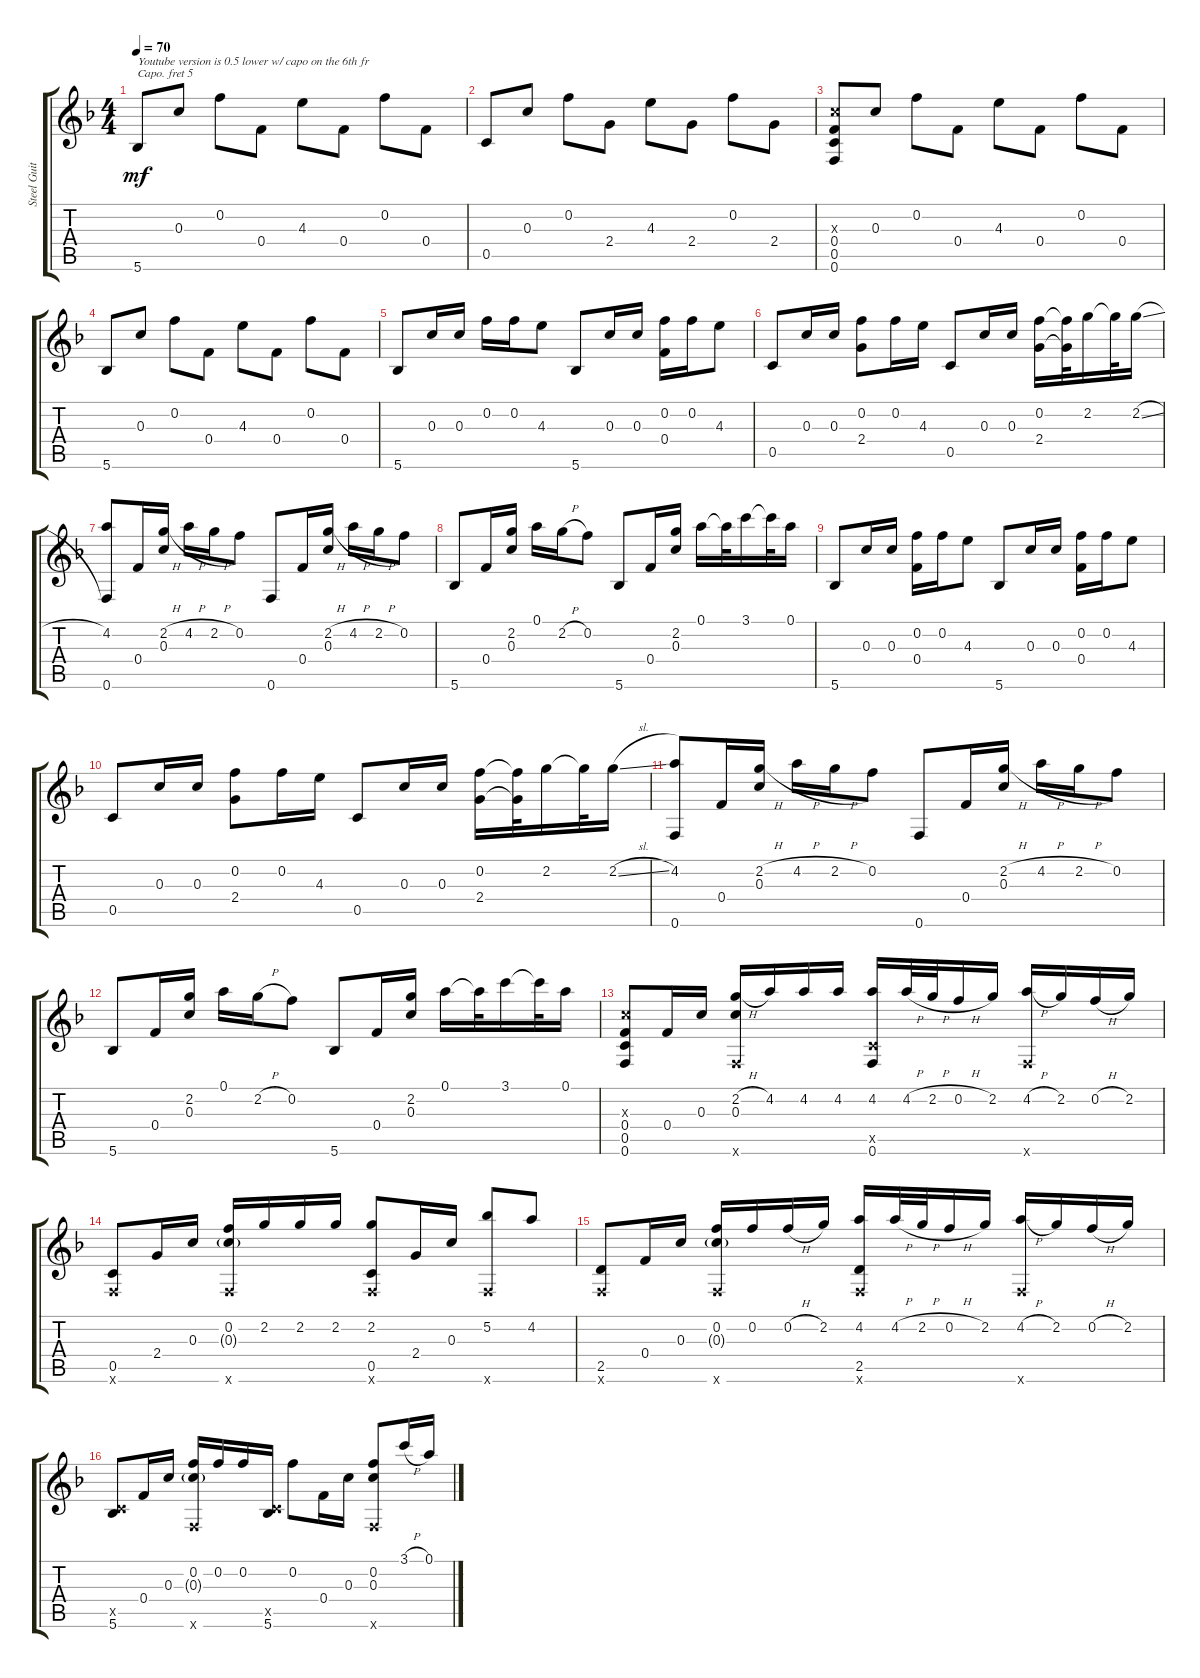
\track ("Steel Guitar" "Steel Guit") {instrument acousticguitarsteel}
\staff {score tabs}
\capo 5
\tuning (E4 C4 G3 C3 G2 C2) {hide}
\ts (4 4)
\tempo 70
\clef g2
\ks f
5.6.8{txt "Youtube version is 0.5 lower w/ capo on the 6th fr" dy mf instrument acousticguitarsteel} 0.3.8 0.2.8 0.4.8 4.3.8 0.4.8 0.2.8 0.4.8 |
0.5.8 0.3.8 0.2.8 2.4.8 4.3.8 2.4.8 0.2.8 2.4.8 |
(0.3{x} 0.4 0.5 0.6).8 0.3.8 0.2.8 0.4.8 4.3.8 0.4.8 0.2.8 0.4.8 |
5.6.8 0.3.8 0.2.8 0.4.8 4.3.8 0.4.8 0.2.8 0.4.8 |
5.6.8 0.3.16 0.3.16 0.2.16 0.2.16 4.3.8 5.6.8 0.3.16 0.3.16 (0.2 0.4).16 0.2.16 4.3.8 |
0.5.8 0.3.16 0.3.16 (0.2 2.4).8 0.2.16 4.3.16 0.5.8 0.3.16 0.3.16 (0.2 2.4).16 (0.2{t} 2.4{t}).32 2.2.16 2.2{t}.32 2.2{sl}.16 |
(4.2 0.6).8 0.4.16 (2.2{h} 0.3).16 4.2{h}.16 2.2{h}.16 0.2.8 0.6.8 0.4.16 (2.2{h} 0.3).16 4.2{h}.16 2.2{h}.16 0.2.8 |
5.6.8 0.4.16 (2.2 0.3).16 0.1.16 2.2{h}.16 0.2.8 5.6.8 0.4.16 (2.2 0.3).16 0.1.16 0.1{t}.32 3.1.16 3.1{t}.32 0.1.16 |
5.6.8 0.3.16 0.3.16 (0.2 0.4).16 0.2.16 4.3.8 5.6.8 0.3.16 0.3.16 (0.2 0.4).16 0.2.16 4.3.8 |
0.5.8 0.3.16 0.3.16 (0.2 2.4).8 0.2.16 4.3.16 0.5.8 0.3.16 0.3.16 (0.2 2.4).16 (0.2{t} 2.4{t}).32 2.2.16 2.2{t}.32 2.2{sl}.16 |
(4.2 0.6).8 0.4.16 (2.2{h} 0.3).16 4.2{h}.16 2.2{h}.16 0.2.8 0.6.8 0.4.16 (2.2{h} 0.3).16 4.2{h}.16 2.2{h}.16 0.2.8 |
5.6.8 0.4.16 (2.2 0.3).16 0.1.16 2.2{h}.16 0.2.8 5.6.8 0.4.16 (2.2 0.3).16 0.1.16 0.1{t}.32 3.1.16 3.1{t}.32 0.1.16 |
(0.3{x} 0.4 0.5 0.6).8 0.4.16 0.3.16 (2.2{h} 0.3 0.6{x}).16 4.2.16 4.2.16 4.2.16 (4.2 0.5{x} 0.6).16 4.2{h}.32 2.2{h}.32 0.2{h}.16 2.2.16 (4.2{h} 0.6{x}).16 2.2.16 0.2{h}.16 2.2.16 |
(0.5 0.6{x}).8 2.4.16 0.3.16 (0.2 0.3{g} 0.6{x}).16 2.2.16 2.2.16 2.2.16 (2.2 0.5 0.6{x}).8 2.4.16 0.3.16 (5.2 0.6{x}).8 4.2.8 |
(2.5 0.6{x}).8 0.4.16 0.3.16 (0.2 0.3{g} 0.6{x}).16 0.2.16 0.2{h}.16 2.2.16 (4.2 2.5 0.6{x}).16 4.2{h}.32 2.2{h}.32 0.2{h}.16 2.2.16 (4.2{h} 0.6{x}).16 2.2.16 0.2{h}.16 2.2.16 |
(0.5{x} 5.6).8 0.4.16 0.3.16 (0.2 0.3{g} 0.6{x}).16 0.2.16 0.2.16 (0.5{x} 5.6).16 0.2.8 0.4.16 0.3.16 (0.2 0.3 0.6{x}).8 3.1{h}.16 0.1.16
